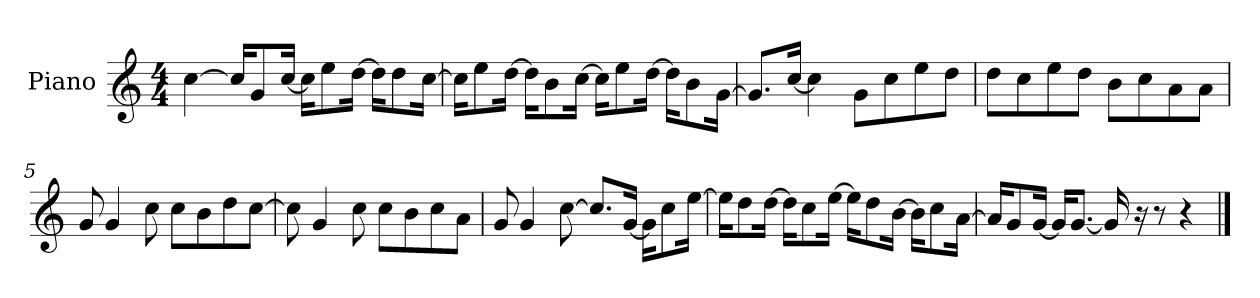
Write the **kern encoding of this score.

**kern
*part1
*staff1
*I"Piano
*I'P-no
*clefG2
*k[]
*M4/4
*MM90
=1
[4cc\
16cc/KL]
8g/
[16cc/Jk
16cc\KL]
8ee\
[16dd\Jk
16dd\KL]
8dd\
[16cc\Jk
=2
16cc\KL]
8ee\
[16dd\Jk
16dd\KL]
8b\
[16cc\Jk
16cc\KL]
8ee\
[16dd\Jk
16dd\KL]
8b\
[16g\Jk
=3
8.g/L]
[16cc/Jk
4cc\]
8g\L
8cc\
8ee\
8dd\J
=4
8dd\L
8cc\
8ee\
8dd\J
8b\L
8cc\
8a\
8a\J
!!LO:LB:g=z
=5
8g/
4g/
8cc\
8cc\L
8b\
8dd\
[8cc\J
=6
8cc\]
4g/
8cc\
8cc\L
8b\
8cc\
8a\J
=7
8g/
4g/
[8cc\
8.cc/L]
[16g/Jk
16g\KL]
8cc\
[16ee\Jk
=8
16ee\KL]
8dd\
[16dd\Jk
16dd\KL]
8cc\
[16ee\Jk
16ee\KL]
8dd\
[16b\Jk
16b\KL]
8cc\
[16a\Jk
!!LO:LB:g=z
=9
16a/KL]
8g/
[16g/Jk
16g/KL]
[8.g/J
16g/]
16r
8r
4r
==
*-
